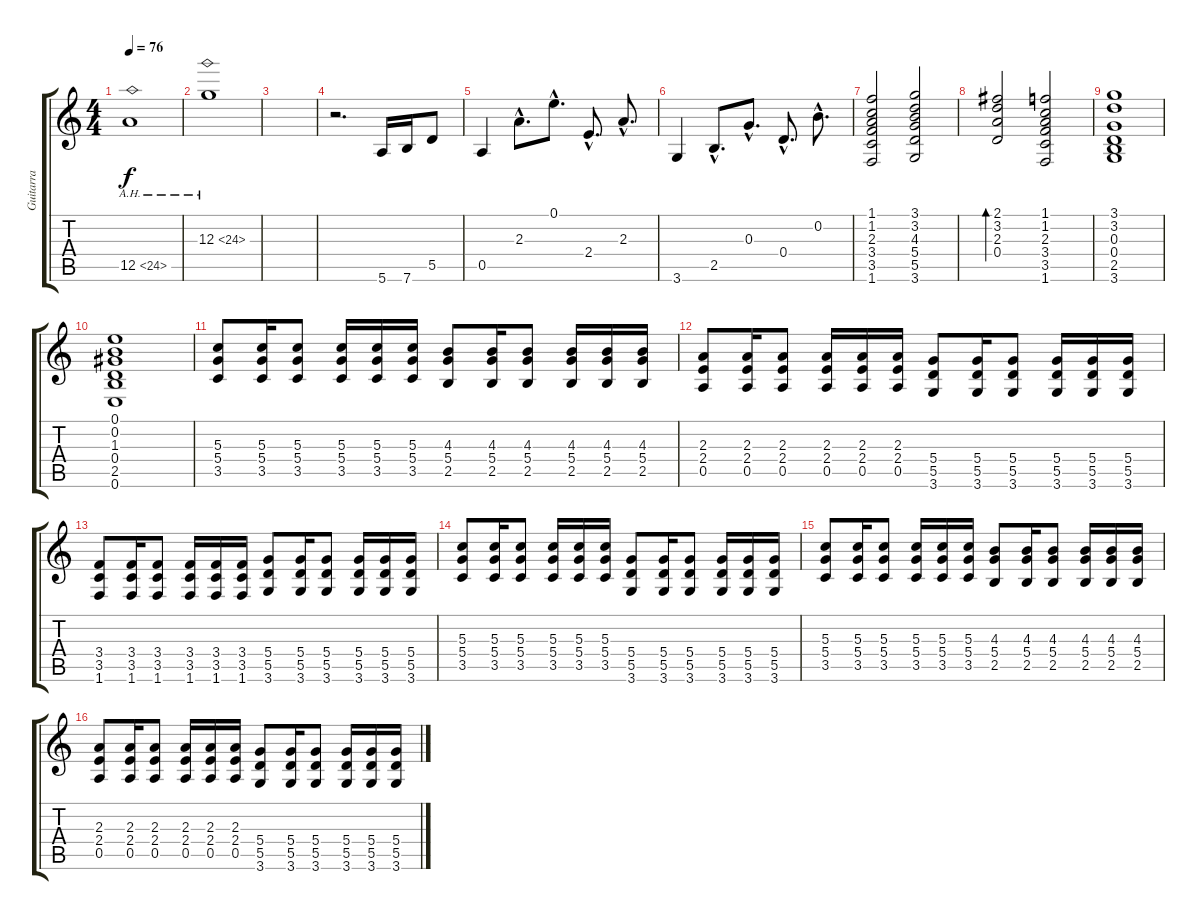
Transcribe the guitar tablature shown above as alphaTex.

\track ("Guitarra" "Guitarra") {instrument acousticguitarsteel}
\staff {score tabs}
\tuning (E4 B3 G3 D3 A2 E2) {hide}
\ts (4 4)
\tempo 76
\clef g2
\ks c
12.5{ah 12}.1{dy f} |
12.3{ah 12}.1 |
|
r.2{d} 5.6.16 7.6.16 5.5.8 |
0.5.4{volume 7} 2.3{hac}.8{d} 0.1{hac}.8{d} 2.4{hac}.8{d} 2.3{hac}.8{d} |
3.6.4 2.5{hac}.8{d} 0.3{hac}.8{d} 0.4{hac}.8{d} 0.2{hac}.8{d} |
(1.1 1.2 2.3 3.4 3.5 1.6).2 (3.1 3.2 4.3 5.4 5.5 3.6).2 |
(2.1 3.2 2.3 0.4).2{bd 60 volume 11} (1.1 1.2 2.3 3.4 3.5 1.6).2 |
(3.1 3.2 0.3 0.4 2.5 3.6).1 |
(0.1 0.2 1.3 0.4 2.5 0.6).1 |
(5.3 5.4 3.5).8{volume 7 instrument overdrivenguitar} (5.3 5.4 3.5).16 (5.3 5.4 3.5).8 (5.3 5.4 3.5).16 (5.3 5.4 3.5).16 (5.3 5.4 3.5).16 (4.3 5.4 2.5).8 (4.3 5.4 2.5).16 (4.3 5.4 2.5).8 (4.3 5.4 2.5).16 (4.3 5.4 2.5).16 (4.3 5.4 2.5).16 |
(2.3 2.4 0.5).8 (2.3 2.4 0.5).16 (2.3 2.4 0.5).8 (2.3 2.4 0.5).16 (2.3 2.4 0.5).16 (2.3 2.4 0.5).16 (5.4 5.5 3.6).8 (5.4 5.5 3.6).16 (5.4 5.5 3.6).8 (5.4 5.5 3.6).16 (5.4 5.5 3.6).16 (5.4 5.5 3.6).16 |
(3.4 3.5 1.6).8 (3.4 3.5 1.6).16 (3.4 3.5 1.6).8 (3.4 3.5 1.6).16 (3.4 3.5 1.6).16 (3.4 3.5 1.6).16 (5.4 5.5 3.6).8 (5.4 5.5 3.6).16 (5.4 5.5 3.6).8 (5.4 5.5 3.6).16 (5.4 5.5 3.6).16 (5.4 5.5 3.6).16 |
(5.3 5.4 3.5).8 (5.3 5.4 3.5).16 (5.3 5.4 3.5).8 (5.3 5.4 3.5).16 (5.3 5.4 3.5).16 (5.3 5.4 3.5).16 (5.4 5.5 3.6).8 (5.4 5.5 3.6).16 (5.4 5.5 3.6).8 (5.4 5.5 3.6).16 (5.4 5.5 3.6).16 (5.4 5.5 3.6).16 |
(5.3 5.4 3.5).8 (5.3 5.4 3.5).16 (5.3 5.4 3.5).8 (5.3 5.4 3.5).16 (5.3 5.4 3.5).16 (5.3 5.4 3.5).16 (4.3 5.4 2.5).8 (4.3 5.4 2.5).16 (4.3 5.4 2.5).8 (4.3 5.4 2.5).16 (4.3 5.4 2.5).16 (4.3 5.4 2.5).16 |
(2.3 2.4 0.5).8 (2.3 2.4 0.5).16 (2.3 2.4 0.5).8 (2.3 2.4 0.5).16 (2.3 2.4 0.5).16 (2.3 2.4 0.5).16 (5.4 5.5 3.6).8 (5.4 5.5 3.6).16 (5.4 5.5 3.6).8 (5.4 5.5 3.6).16 (5.4 5.5 3.6).16 (5.4 5.5 3.6).16
